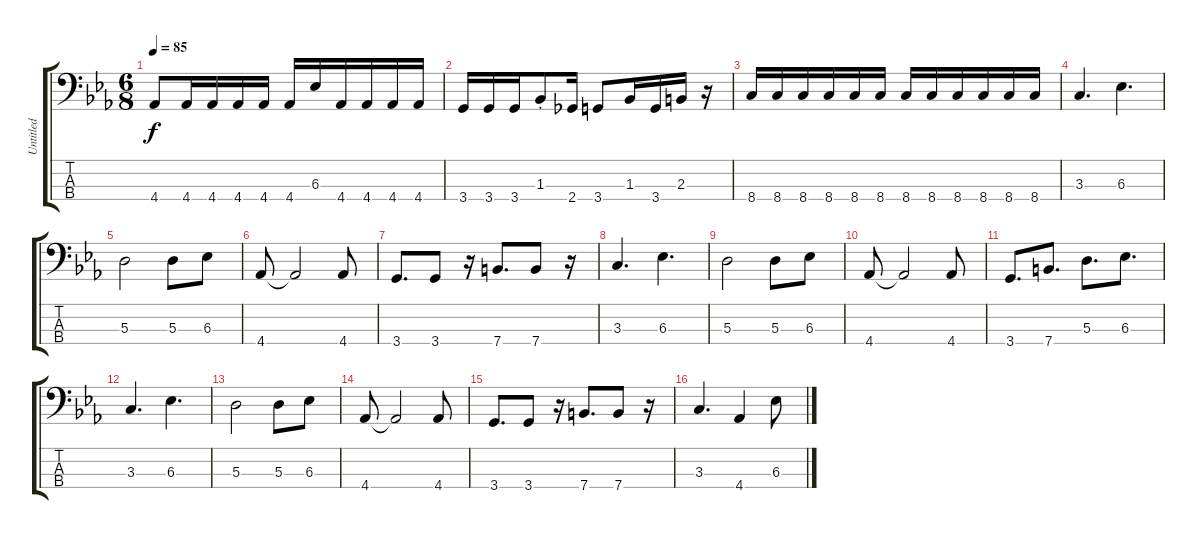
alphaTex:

\track ("Untitled" "Untitled") {instrument electricbassfinger}
\staff {score tabs}
\tuning (G2 D2 A1 E1) {hide}
\ts (6 8)
\tempo 85
\clef f4
\ks eb
4.4.8{dy f} 4.4.16 4.4.16 4.4.16 4.4.16 4.4.16 6.3.16 4.4.16 4.4.16 4.4.16 4.4.16 |
3.4.16 3.4.16 3.4.16 1.3{st}.8 2.4.16 3.4.8 1.3.16 3.4.16 2.3.16 r.16 |
8.4.16 8.4.16 8.4.16 8.4.16 8.4.16 8.4.16 8.4.16 8.4.16 8.4.16 8.4.16 8.4.16 8.4.16 |
3.3.4{d} 6.3.4{d} |
5.3.2 5.3.8 6.3.8 |
4.4.8 4.4{t}.2 4.4.8 |
3.4.8{d} 3.4.8 r.16 7.4.8{d} 7.4.8 r.16 |
3.3.4{d} 6.3.4{d} |
5.3.2 5.3.8 6.3.8 |
4.4.8 4.4{t}.2 4.4.8 |
3.4.8{d} 7.4.8{d} 5.3.8{d} 6.3.8{d} |
3.3.4{d} 6.3.4{d} |
5.3.2 5.3.8 6.3.8 |
4.4.8 4.4{t}.2 4.4.8 |
3.4.8{d} 3.4.8 r.16 7.4.8{d} 7.4.8 r.16 |
3.3.4{d} 4.4.4 6.3.8
